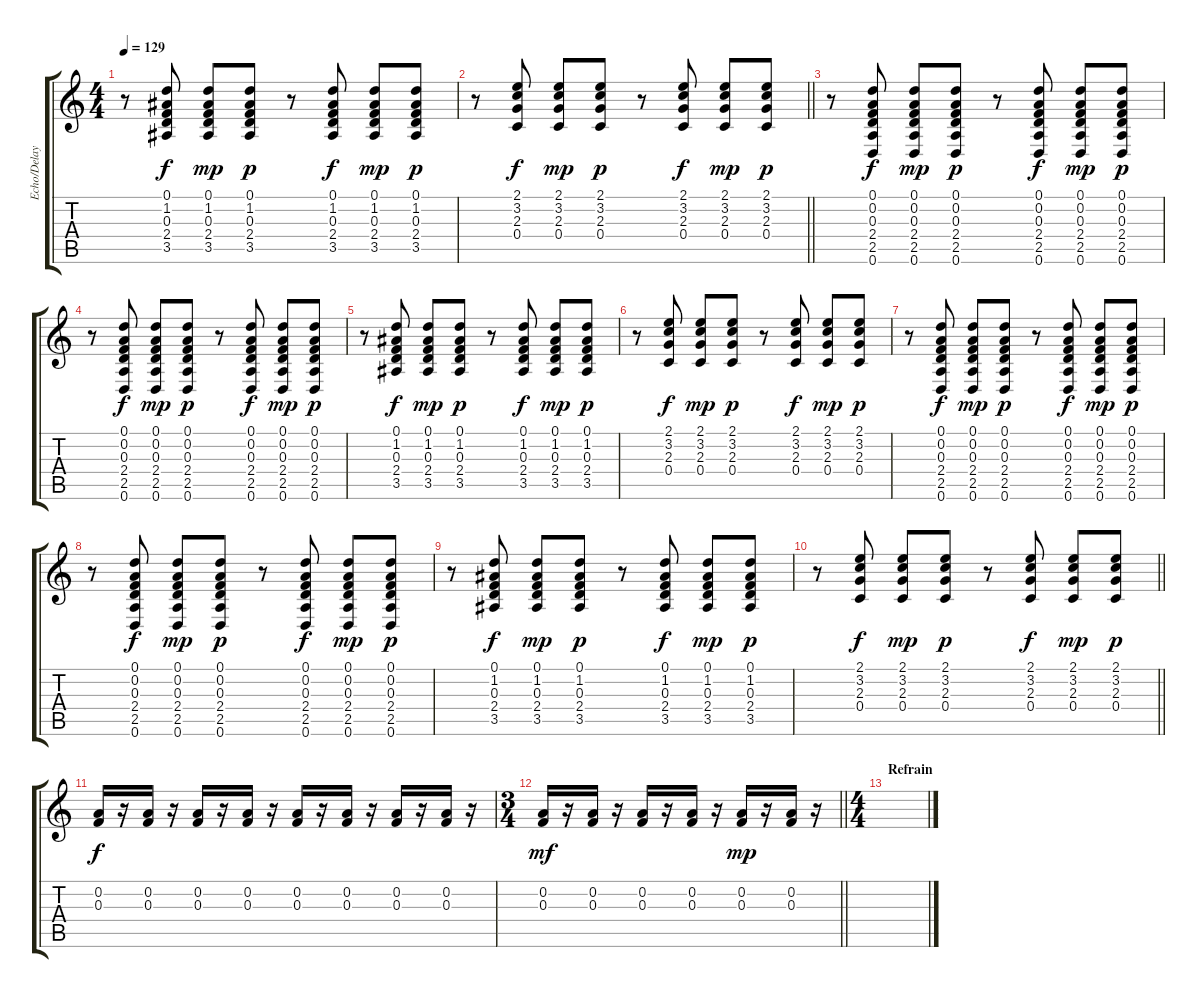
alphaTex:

\track ("Echo/Delay Gitarre" "Echo/Delay") {instrument acousticguitarsteel}
\staff {score tabs}
\tuning (D4 A3 F3 C3 G2 D2) {hide}
\ts (4 4)
\tempo 129
\clef g2
\ks c
r.8{dy p} (0.1 1.2 0.3 2.4 3.5).8{dy f} (0.1 1.2 0.3 2.4 3.5).8{dy mp} (0.1 1.2 0.3 2.4 3.5).8{dy p} r.8 (0.1 1.2 0.3 2.4 3.5).8{dy f} (0.1 1.2 0.3 2.4 3.5).8{dy mp} (0.1 1.2 0.3 2.4 3.5).8{dy p} |
\barLineRight lightlight
r.8 (2.1 3.2 2.3 0.4).8{dy f} (2.1 3.2 2.3 0.4).8{dy mp} (2.1 3.2 2.3 0.4).8{dy p} r.8 (2.1 3.2 2.3 0.4).8{dy f} (2.1 3.2 2.3 0.4).8{dy mp} (2.1 3.2 2.3 0.4).8{dy p} |
r.8 (0.1 0.2 0.3 2.4 2.5 0.6).8{dy f} (0.1 0.2 0.3 2.4 2.5 0.6).8{dy mp} (0.1 0.2 0.3 2.4 2.5 0.6).8{dy p} r.8 (0.1 0.2 0.3 2.4 2.5 0.6).8{dy f} (0.1 0.2 0.3 2.4 2.5 0.6).8{dy mp} (0.1 0.2 0.3 2.4 2.5 0.6).8{dy p} |
r.8 (0.1 0.2 0.3 2.4 2.5 0.6).8{dy f} (0.1 0.2 0.3 2.4 2.5 0.6).8{dy mp} (0.1 0.2 0.3 2.4 2.5 0.6).8{dy p} r.8 (0.1 0.2 0.3 2.4 2.5 0.6).8{dy f} (0.1 0.2 0.3 2.4 2.5 0.6).8{dy mp} (0.1 0.2 0.3 2.4 2.5 0.6).8{dy p} |
r.8 (0.1 1.2 0.3 2.4 3.5).8{dy f} (0.1 1.2 0.3 2.4 3.5).8{dy mp} (0.1 1.2 0.3 2.4 3.5).8{dy p} r.8 (0.1 1.2 0.3 2.4 3.5).8{dy f} (0.1 1.2 0.3 2.4 3.5).8{dy mp} (0.1 1.2 0.3 2.4 3.5).8{dy p} |
r.8 (2.1 3.2 2.3 0.4).8{dy f} (2.1 3.2 2.3 0.4).8{dy mp} (2.1 3.2 2.3 0.4).8{dy p} r.8 (2.1 3.2 2.3 0.4).8{dy f} (2.1 3.2 2.3 0.4).8{dy mp} (2.1 3.2 2.3 0.4).8{dy p} |
r.8 (0.1 0.2 0.3 2.4 2.5 0.6).8{dy f} (0.1 0.2 0.3 2.4 2.5 0.6).8{dy mp} (0.1 0.2 0.3 2.4 2.5 0.6).8{dy p} r.8 (0.1 0.2 0.3 2.4 2.5 0.6).8{dy f} (0.1 0.2 0.3 2.4 2.5 0.6).8{dy mp} (0.1 0.2 0.3 2.4 2.5 0.6).8{dy p} |
r.8 (0.1 0.2 0.3 2.4 2.5 0.6).8{dy f} (0.1 0.2 0.3 2.4 2.5 0.6).8{dy mp} (0.1 0.2 0.3 2.4 2.5 0.6).8{dy p} r.8 (0.1 0.2 0.3 2.4 2.5 0.6).8{dy f} (0.1 0.2 0.3 2.4 2.5 0.6).8{dy mp} (0.1 0.2 0.3 2.4 2.5 0.6).8{dy p} |
r.8 (0.1 1.2 0.3 2.4 3.5).8{dy f} (0.1 1.2 0.3 2.4 3.5).8{dy mp} (0.1 1.2 0.3 2.4 3.5).8{dy p} r.8 (0.1 1.2 0.3 2.4 3.5).8{dy f} (0.1 1.2 0.3 2.4 3.5).8{dy mp} (0.1 1.2 0.3 2.4 3.5).8{dy p} |
\barLineRight lightlight
r.8 (2.1 3.2 2.3 0.4).8{dy f} (2.1 3.2 2.3 0.4).8{dy mp} (2.1 3.2 2.3 0.4).8{dy p} r.8 (2.1 3.2 2.3 0.4).8{dy f} (2.1 3.2 2.3 0.4).8{dy mp} (2.1 3.2 2.3 0.4).8{dy p} |
(0.2 0.3).16{dy f} r.16 (0.2 0.3).16 r.16 (0.2 0.3).16 r.16 (0.2 0.3).16 r.16 (0.2 0.3).16 r.16 (0.2 0.3).16 r.16 (0.2 0.3).16 r.16 (0.2 0.3).16 r.16 |
\ts (3 4)
\barLineRight lightlight
(0.2 0.3).16{dy mf} r.16 (0.2 0.3).16 r.16 (0.2 0.3).16 r.16 (0.2 0.3).16 r.16 (0.2 0.3).16{dy mp} r.16 (0.2 0.3).16 r.16 |
\ts (4 4)
\section ("" "Refrain")
